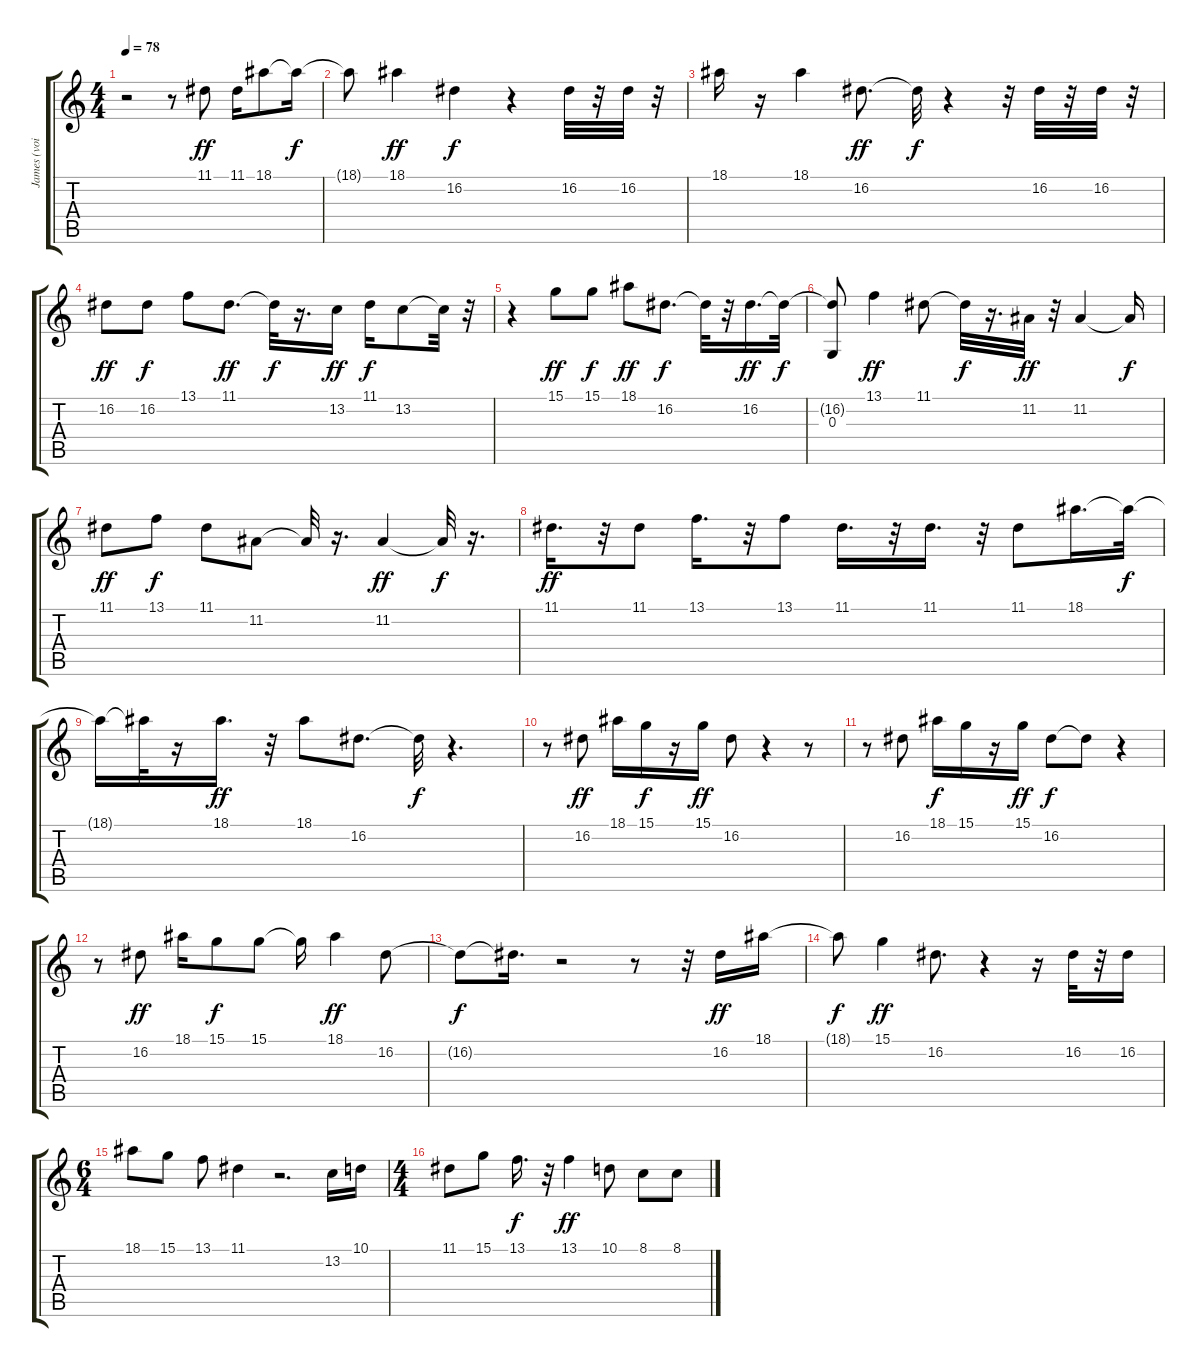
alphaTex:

\track ("James (voice)" "James (voi") {instrument cello}
\staff {score tabs}
\tuning (E4 B3 G3 D3 A2 E2) {hide}
\ts (4 4)
\tempo 78
\clef g2
\ks c
r.2{dy f} r.8 11.1.8{dy ff} 11.1.16 18.1.8 18.1{t}.16{dy f} |
18.1{t}.8 18.1.4{dy ff} 16.2.4{dy f} r.4 16.2.32 r.32 16.2.32 r.32 |
18.1.16 r.16 18.1.4 16.2.8{d dy ff} 16.2{t}.32{dy f} r.4 r.32 16.2.32 r.32 16.2.32 r.32 |
16.2.8{dy ff} 16.2.8{dy f} 13.1.8 11.1.8{d dy ff} 11.1{t}.32{dy f} r.16{d} 13.2.16{dy ff} 11.1.16{dy f} 13.2.8 13.2{t}.32 r.32 |
r.4 15.1.8{dy ff} 15.1.8{dy f} 18.1.8{dy ff} 16.2.8{d dy f} 16.2{t}.32 r.32 16.2.16{d dy ff} 16.2{t}.32{dy f} |
(16.2{t} 0.3).8 13.1.4{dy ff} 11.1.8 11.1{t}.32{dy f} r.16{d} 11.2.32{dy ff} r.32 11.2.4 11.2{t}.16{dy f} |
11.1.8{dy ff} 13.1.8{dy f} 11.1.8 11.2.8 11.2{t}.32 r.16{d} 11.2.4{dy ff} 11.2{t}.32{dy f} r.16{d} |
11.1.16{d dy ff} r.32 11.1.8 13.1.16{d} r.32 13.1.8 11.1.16{d} r.32 11.1.16{d} r.32 11.1.8 18.1.16{d} 18.1{t}.32{dy f} |
18.1{t}.16 18.1{t}.32 r.16 18.1.16{d dy ff} r.32 18.1.8 16.2.8{d} 16.2{t}.32{dy f} r.4{d} |
r.8 16.2.8{dy ff} 18.1.16 15.1.16{dy f} r.16 15.1.16{dy ff} 16.2.8 r.4 r.8 |
r.8 16.2.8 18.1.16{dy f} 15.1.16 r.16 15.1.16{dy ff} 16.2.8{dy f} 16.2{t}.8 r.4 |
r.8 16.2.8{dy ff} 18.1.16 15.1.8{dy f} 15.1.8 15.1{t}.16 18.1.4{dy ff} 16.2.8 |
16.2{t}.8{dy f} 16.2{t}.16{d} r.2 r.8 r.32 16.2.16{dy ff} 18.1.16 |
18.1{t}.8{dy f} 15.1.4{dy ff} 16.2.8{d} r.4 r.16 16.2.32 r.32 16.2.16 |
\ts (6 4)
18.1.8 15.1.8 13.1.8 11.1.4 r.2{d} 13.2.16 10.1.16 |
\ts (4 4)
11.1.8 15.1.8 13.1.16{d dy f} r.32 13.1.4{dy ff} 10.1.8 8.1.8 8.1.8
